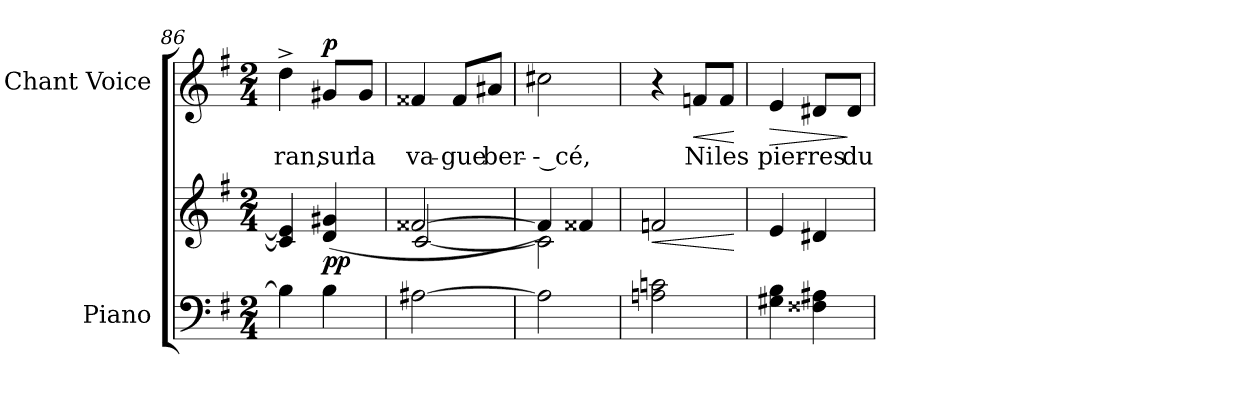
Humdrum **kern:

**kern	**kern	**dynam	**kern	**text	**dynam
*part2	*part2	*part2	*part1	*part1	*part1
*staff3	*staff2	*staff2/3	*staff1	*staff1	*staff1
*I"Piano	*	*	*I"Chant Voice	*	*
*I'Pno	*	*	*	*	*
*clefF4	*clefG2	*	*clefG2	*	*
*k[f#]	*k[f#]	*	*k[f#]	*	*
*M2/4	*M2/4	*	*M2/4	*	*
=86	=86	=86	=86	=86	=86
4B\]	4c##/] 4e#/]	.	4dd^\	-ran,	.
!	!	!LO:DY:b	!	!	!LO:DY:a
4B\	(>4d/ 4g#X/	pp	8g#X/L	sur	p
.	.	.	8g#/J	la	.
=87	=87	=87	=87	=87	=87
*	*^	*	*	*	*
[2A#X\	[>2f##X/	[<2c/	.	4f##X/	va-	.
.	.	.	.	8f##/L	-gue	.
.	.	.	.	8a#X/J	ber-	.
=88	=88	=88	=88	=88	=88	=88
2A#\]	4f##/])	2c\]	.	2cc#X\	-- cé,	.
.	4f##X/	.	.	.	.	.
*	*v	*v	*	*	*	*
=89	=89	=89	=89	=89	=89
!	!	!LO:HP:b	!	!	!
2An\ 2cn\	2fn/	<	4r	.	.
!	!	!	!	!	!LO:HP:b
.	.	.	8fn/L	Ni	<
.	.	.	8f/J	les	.
.	.	[	.	.	[
=90	=90	=90	=90	=90	=90
!	!	!	!	!	!LO:HP:b
4G#X\ 4B\	4e/	.	4e/	pier-	>
4F##X\ 4A#X\	4d#X/	.	8d#X/L	-res	.
.	.	.	8d#/J	du	]
=	=	=	=	=	=
*-	*-	*-	*-	*-	*-
